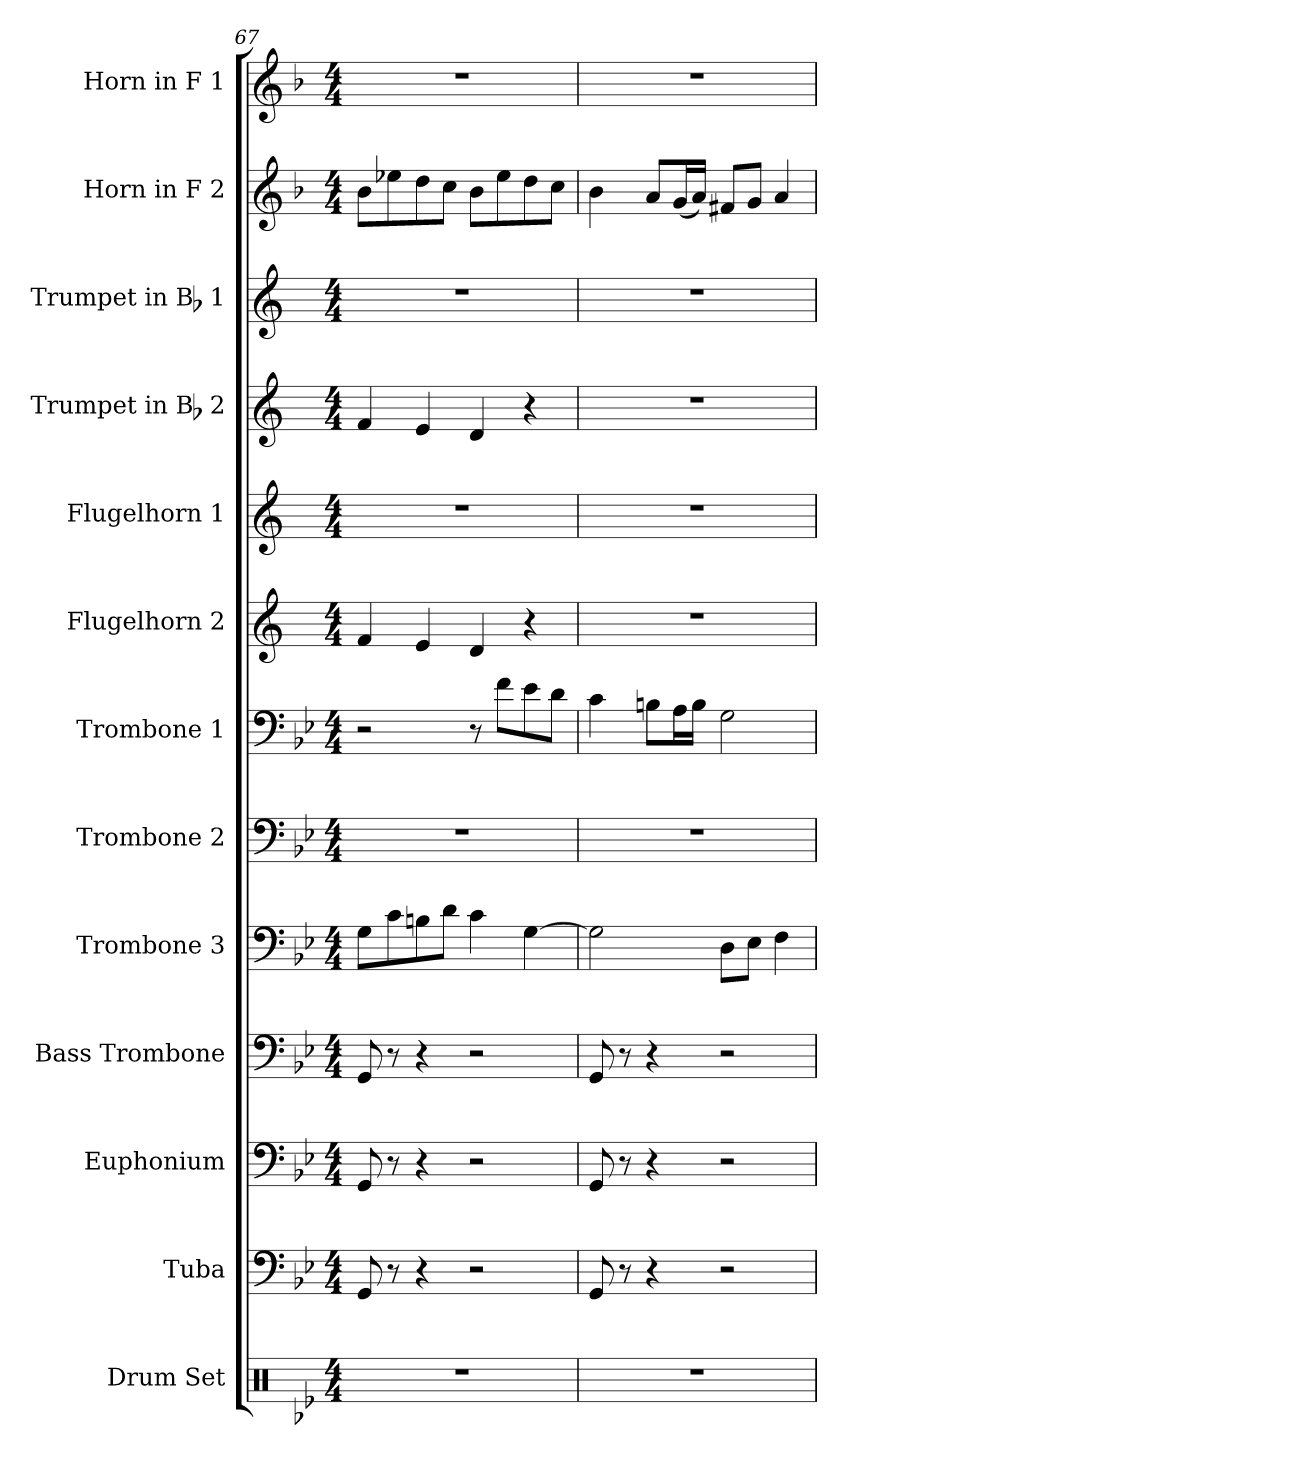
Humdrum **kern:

**kern	**kern	**kern	**kern	**kern	**kern	**kern	**kern	**kern	**kern	**kern	**kern	**kern
*part13	*part12	*part11	*part10	*part9	*part8	*part7	*part6	*part5	*part4	*part3	*part2	*part1
*staff13	*staff12	*staff11	*staff10	*staff9	*staff8	*staff7	*staff6	*staff5	*staff4	*staff3	*staff2	*staff1
*I"Drum Set	*I"Tuba	*I"Euphonium	*I"Bass Trombone	*I"Trombone 3	*I"Trombone 2	*I"Trombone 1	*I"Flugelhorn 2	*I"Flugelhorn 1	*I"Trumpet in Bb 2	*I"Trumpet in Bb 1	*I"Horn in F 2	*I"Horn in F 1
*I'D. S.	*I'Tuba	*I'Euph.	*I'B. Tbn.	*I'Tbn. 3	*I'Tbn. 2	*I'Tbn. 1	*I'Flghn. 2	*I'Flghn. 1	*	*	*I'Hn. 2	*I'Hn. 1
*clefX	*clefF4	*clefF4	*clefF4	*clefF4	*clefF4	*clefF4	*clefG2	*clefG2	*clefG2	*clefG2	*clefG2	*clefG2
*	*	*	*	*	*	*	*ITrd1c2	*ITrd1c2	*ITrd1c2	*ITrd1c2	*ITrd4c7	*ITrd4c7
*k[b-e-]	*k[b-e-]	*k[b-e-]	*k[b-e-]	*k[b-e-]	*k[b-e-]	*k[b-e-]	*k[b-e-]	*k[b-e-]	*k[b-e-]	*k[b-e-]	*k[b-e-]	*k[b-e-]
*B-:	*B-:	*B-:	*B-:	*B-:	*B-:	*B-:	*	*	*	*	*B-:	*B-:
*M4/4	*M4/4	*M4/4	*M4/4	*M4/4	*M4/4	*M4/4	*M4/4	*M4/4	*M4/4	*M4/4	*M4/4	*M4/4
=67	=67	=67	=67	=67	=67	=67	=67	=67	=67	=67	=67	=67
1r	8GG/	8GG/	8GG/	8G\L	1r	2r	4e-/	1r	4e-/	1r	8e-\L	1r
.	8r	8r	8r	8c\	.	.	.	.	.	.	8a-X\	.
.	4r	4r	4r	8Bn\	.	.	4d/	.	4d/	.	8g\	.
.	.	.	.	8d\J	.	.	.	.	.	.	8f\J	.
.	2r	2r	2r	4c\	.	8r	4c/	.	4c/	.	8e-\L	.
.	.	.	.	.	.	8f\L	.	.	.	.	8a-\	.
.	.	.	.	[4G\	.	8e-\	4r	.	4r	.	8g\	.
.	.	.	.	.	.	8d\J	.	.	.	.	8f\J	.
!!LO:PB:g=z
=68	=68	=68	=68	=68	=68	=68	=68	=68	=68	=68	=68	=68
1r	8GG/	8GG/	8GG/	2G\]	1r	4c\	1r	1r	1r	1r	4e-\	1r
.	8r	8r	8r	.	.	.	.	.	.	.	.	.
.	4r	4r	4r	.	.	8Bn\L	.	.	.	.	8d/L	.
.	.	.	.	.	.	16A\L	.	.	.	.	(<16c/L	.
.	.	.	.	.	.	16B\JJ	.	.	.	.	16d/JJ)	.
.	2r	2r	2r	8D\L	.	2G\	.	.	.	.	8Bn/L	.
.	.	.	.	8E-\J	.	.	.	.	.	.	8c/J	.
.	.	.	.	4F\	.	.	.	.	.	.	4d/	.
=	=	=	=	=	=	=	=	=	=	=	=	=
*-	*-	*-	*-	*-	*-	*-	*-	*-	*-	*-	*-	*-
